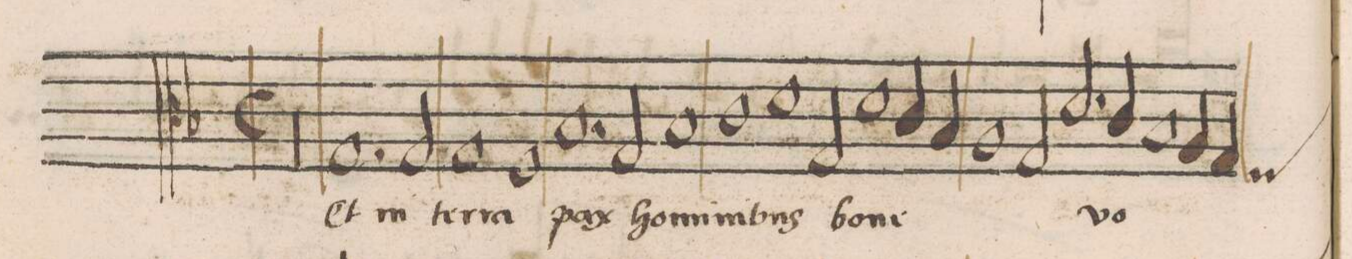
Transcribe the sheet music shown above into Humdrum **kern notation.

**kern	**text
*I"CANTVS	*
*clefC3	*
*k[b-]	*
*met(C|)	*
*M2/1	*
00r	.
=2-	=2-
=3-	=3-
1.G/	et
2G/	in
=4-	=4-
1G/	ter-
1F/	-ra
=5-	=5-
1.B-/	pax
2G/	ho-
=6-	=6-
1B-/	-mi-
1c\	-ni-
=7-	=7-
1d\	-bus
2G/	bo-
1d\	-ne
=8-	=8-
4c/	.
4B-/	.
1A/	.
=9-	=9-
2G/	.
2.d/	vo-
4c/	.
1B-/	.
=10-	=10-
.	-­-
4A/	.
*custos:F	*
4G/	.
*-	*-
